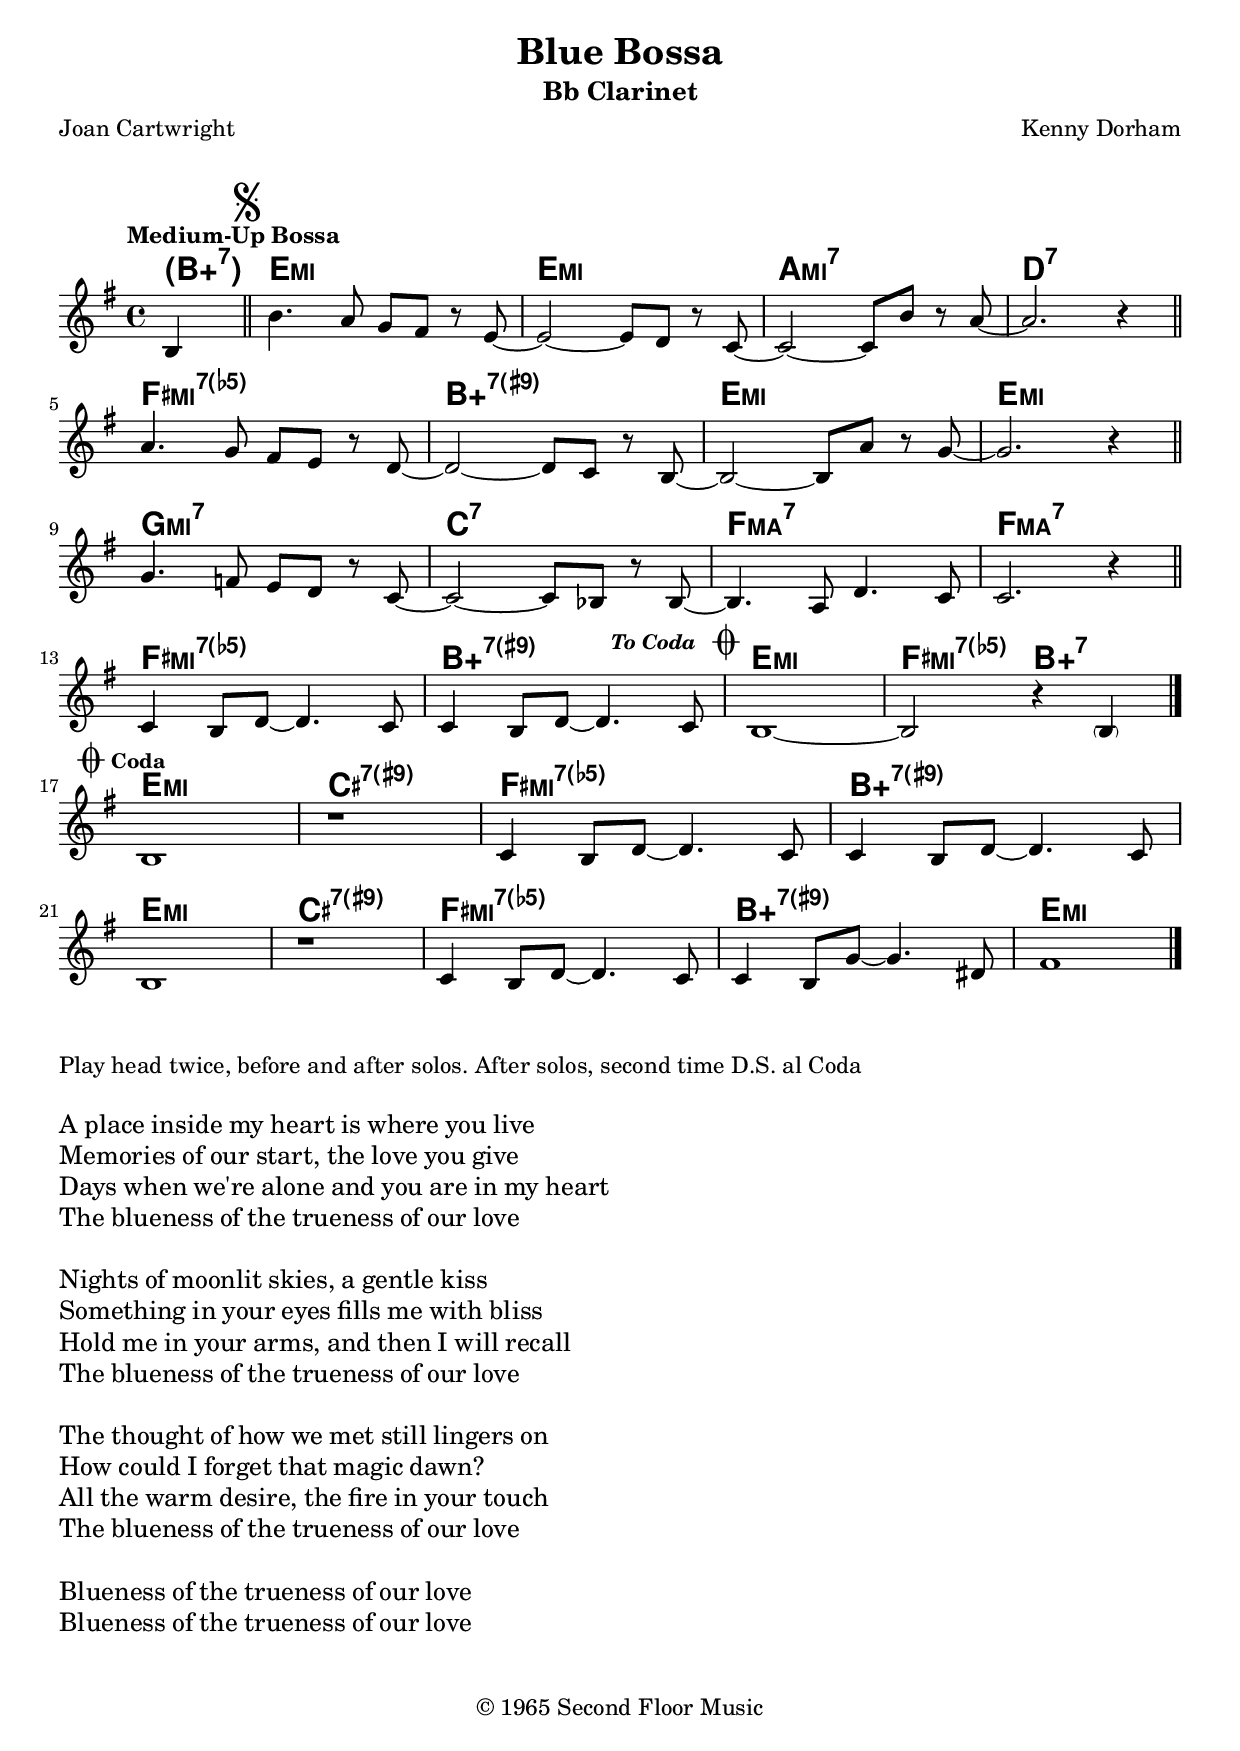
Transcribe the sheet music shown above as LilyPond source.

\version "2.24.0"

\include "english.ly"

instrument = "Bb Clarinet"
whatKey = e,
whatClef = "treble"

%% -*- Mode: LilyPond -*-

\include "lead-sheets.ily"

\header {
  title = "Blue Bossa"
  subtitle = \instrument
  poet = "Joan Cartwright"
  composer = "Kenny Dorham"
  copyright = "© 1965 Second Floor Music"
}

refrainLyrics = \lyricmode {
}

refrainChords = \chordmode {
  \chordInsideParens{ g4:7.5+ }
  c1:m c1:m f1:m7 bf1:7
  d1:m7.5- g1:7.5+.9+ c1:m c1:m
  ef1:m7 af1:7 df1:maj7 df1:maj7
  d1:m7.5- g1:7.5+.9+ c1:m d2:m7.5- g2:7.5+
  
  c1:m a1:7.9+ d1:m7.5- g1:7.5+.9+
  c1:m a1:7.9+ d1:m7.5- g1:7.5+.9+
  c1:m
}

refrainKey = c

refrainMelody = \relative f' {
  \time 4/4
  \key \refrainKey \minor
  \clef \whatClef
  \tempo "Medium-Up Bossa"
  
  \partial 4 g4 |
  \bar "||"
  
  \segnoSign
  g'4. f8 ef8 d8 r8 c8~ | c2~ c8 bf8 r8 af8~ |
  af2~ af8 g'8 r8 f8~ | f2. r4 |
  \bar "||"
  \break
  
  f4. ef8 d8 c8 r8 bf8~ | bf2~ bf8 af8 r8 g8~ |
  g2~ g8 f'8 r8 ef8~ | ef2. r4 |
  \bar "||"
  \break
  
  ef4. df8 c8 bf8 r8 af8~ | af2~ af8 gf8 r8 gf8~ |
  gf4. f8 bf4. af8 | af2. r4 |
  \bar "||"
  \break
  
  af4 g8 bf8~ bf4. af8 | af4 g8 bf8~ bf4. af8 \textToCoda |
  g1~ | g2 r4 \parenthesize g4 |

  \bar "|."
  \break
  
  \textCoda
  g1 | r1 | af4 g8 bf8~ bf4. af8 | af4 g8 bf8~ bf4. af8 |
  \break
  g1 | r1 | af4 g8 bf8~ bf4. af8 | af4 g8 ef'8~ ef4. b8 |
  d1 |
  
  \bar "|."  
}

\include "paper.ily"

\markup {
  % Leave a gap after the header
  \vspace #1
}

\include "refrain.ily"

\markup{ "Play head twice, before and after solos. After solos, second time D.S. al Coda" }

\markup {
  \column {
    \vspace #1
    \line { \large { A place inside my heart is where you live } }
    \line { \large { Memories of our start, the love you give } }
    \line { \large { Days when we're alone and you are in my heart } }
    \line { \large { The blueness of the trueness of our love } }
    \vspace #1
    \line { \large { Nights of moonlit skies, a gentle kiss } }
    \line { \large { Something in your eyes fills me with bliss } }
    \line { \large { Hold me in your arms, and then I will recall } }
    \line { \large { The blueness of the trueness of our love } }
    \vspace #1
    \line { \large { The thought of how we met still lingers on } }
    \line { \large { How could I forget that magic dawn? } }
    \line { \large { All the warm desire, the fire in your touch } }
    \line { \large { The blueness of the trueness of our love } }
    \vspace #1
    \line { \large { Blueness of the trueness of our love } }
    \line { \large { Blueness of the trueness of our love } }
  }
}

